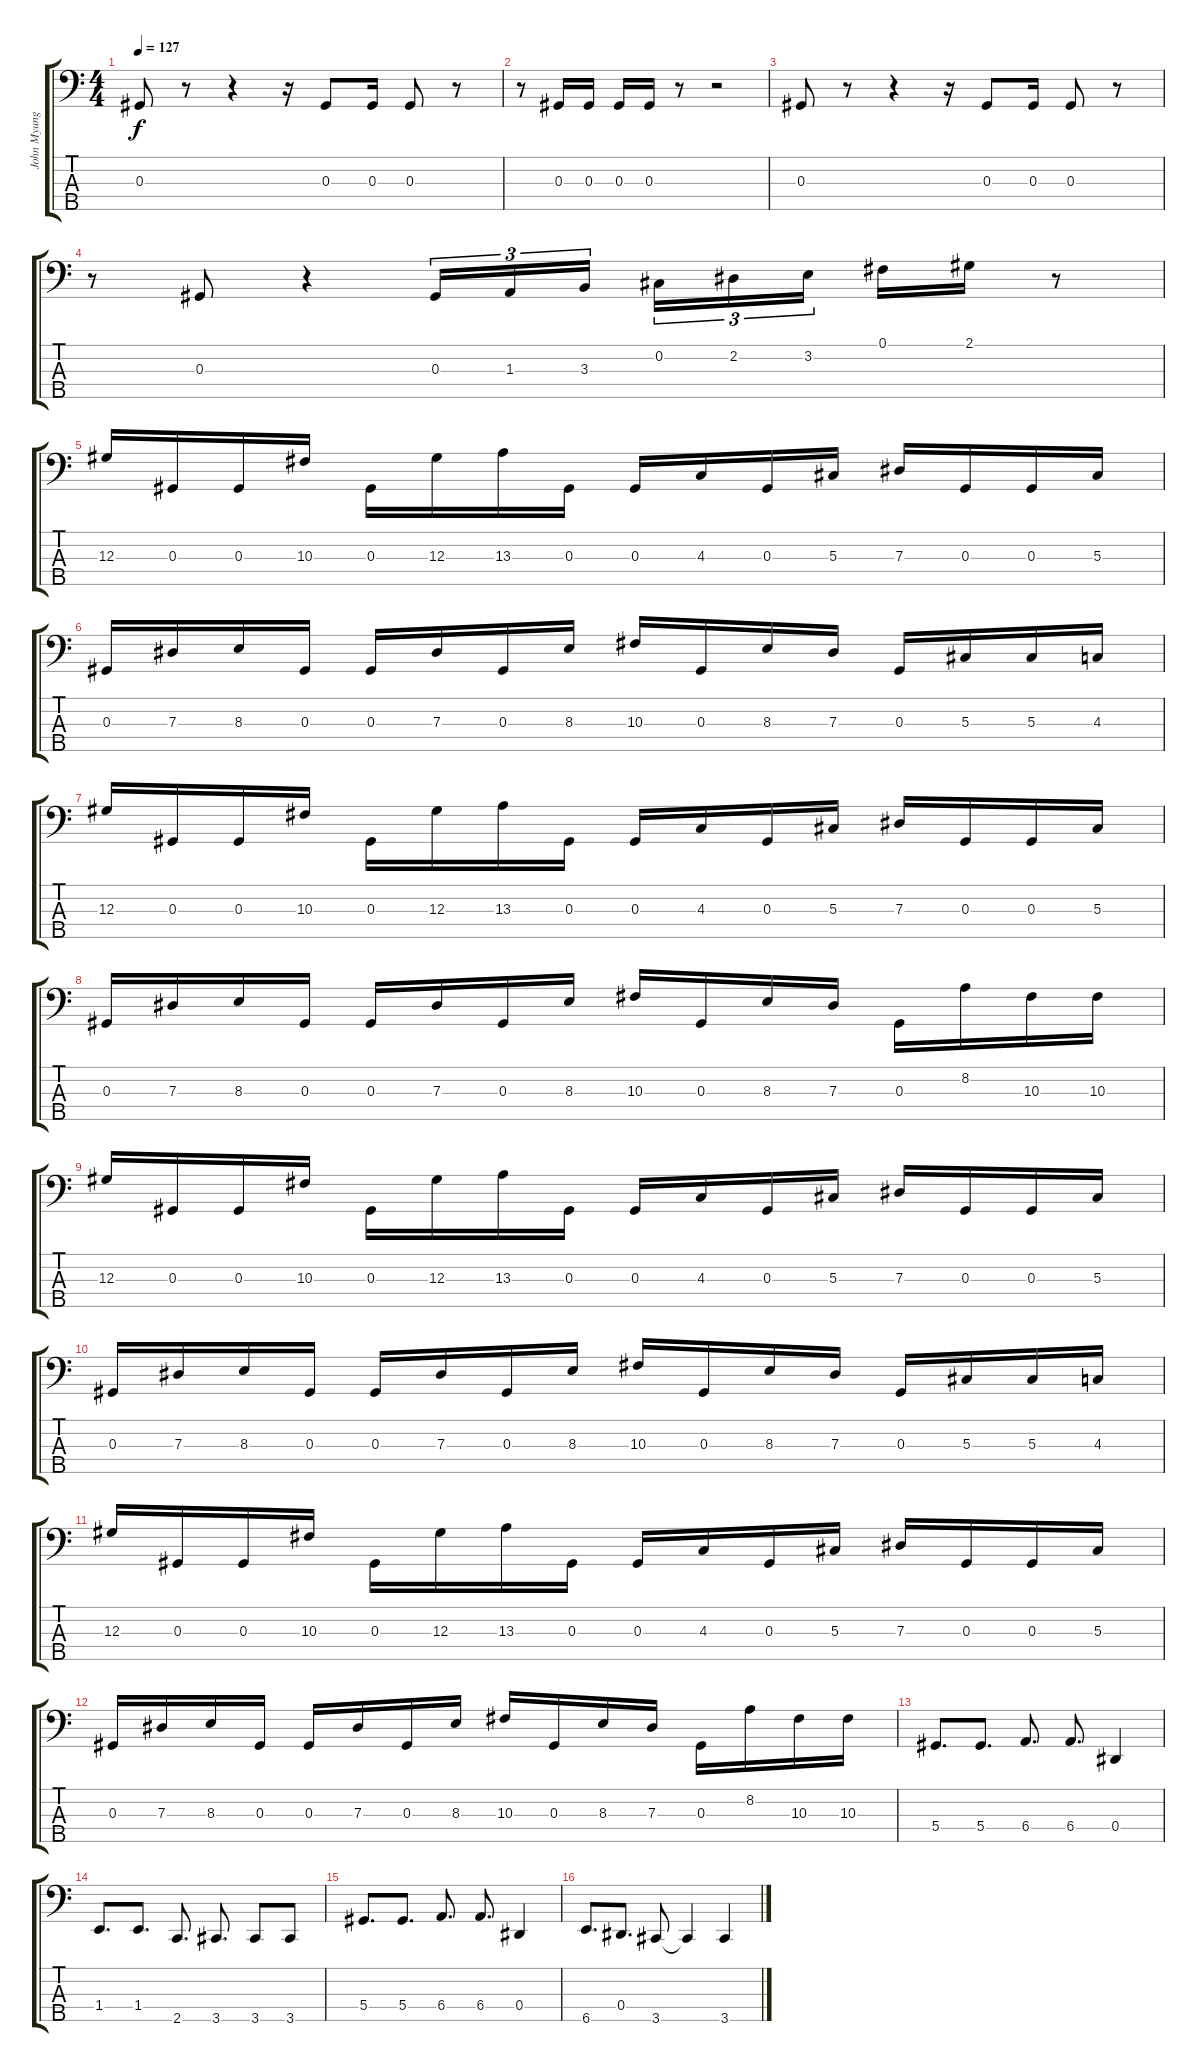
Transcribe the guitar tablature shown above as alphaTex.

\track ("John Myung" "John Myung") {instrument electricbassfinger}
\staff {score tabs}
\tuning (Gb2 Db2 Ab1 Eb1 Bb0) {hide}
\ts (4 4)
\tempo 127
\clef f4
\ks c
0.3.8{dy f} r.8 r.4 r.16 0.3.8 0.3.16 0.3.8 r.8 |
r.8 0.3.16 0.3.16 0.3.16 0.3.16 r.8 r.2 |
0.3.8 r.8 r.4 r.16 0.3.8 0.3.16 0.3.8 r.8 |
r.8 0.3.8 r.4 0.3.16{tu (3 2)} 1.3.16{tu (3 2)} 3.3.16{tu (3 2) beam splitsecondary} 0.2.16{tu (3 2)} 2.2.16{tu (3 2)} 3.2.16{tu (3 2)} 0.1.16 2.1.16 r.8 |
12.3.16 0.3.16 0.3.16 10.3.16 0.3.16 12.3.16 13.3.16 0.3.16 0.3.16 4.3.16 0.3.16 5.3.16 7.3.16 0.3.16 0.3.16 5.3.16 |
0.3.16 7.3.16 8.3.16 0.3.16 0.3.16 7.3.16 0.3.16 8.3.16 10.3.16 0.3.16 8.3.16 7.3.16 0.3.16 5.3.16 5.3.16 4.3.16 |
12.3.16 0.3.16 0.3.16 10.3.16 0.3.16 12.3.16 13.3.16 0.3.16 0.3.16 4.3.16 0.3.16 5.3.16 7.3.16 0.3.16 0.3.16 5.3.16 |
0.3.16 7.3.16 8.3.16 0.3.16 0.3.16 7.3.16 0.3.16 8.3.16 10.3.16 0.3.16 8.3.16 7.3.16 0.3.16 8.2.16 10.3.16 10.3.16 |
12.3.16 0.3.16 0.3.16 10.3.16 0.3.16 12.3.16 13.3.16 0.3.16 0.3.16 4.3.16 0.3.16 5.3.16 7.3.16 0.3.16 0.3.16 5.3.16 |
0.3.16 7.3.16 8.3.16 0.3.16 0.3.16 7.3.16 0.3.16 8.3.16 10.3.16 0.3.16 8.3.16 7.3.16 0.3.16 5.3.16 5.3.16 4.3.16 |
12.3.16 0.3.16 0.3.16 10.3.16 0.3.16 12.3.16 13.3.16 0.3.16 0.3.16 4.3.16 0.3.16 5.3.16 7.3.16 0.3.16 0.3.16 5.3.16 |
0.3.16 7.3.16 8.3.16 0.3.16 0.3.16 7.3.16 0.3.16 8.3.16 10.3.16 0.3.16 8.3.16 7.3.16 0.3.16 8.2.16 10.3.16 10.3.16 |
5.4.8{d} 5.4.8{d} 6.4.8{d} 6.4.8{d} 0.4.4 |
1.4.8{d} 1.4.8{d} 2.5.8{d} 3.5.8{d} 3.5.8 3.5.8 |
5.4.8{d} 5.4.8{d} 6.4.8{d} 6.4.8{d} 0.4.4 |
6.5.8{d} 0.4.8{d} 3.5.8 3.5{t}.4 3.5.4
